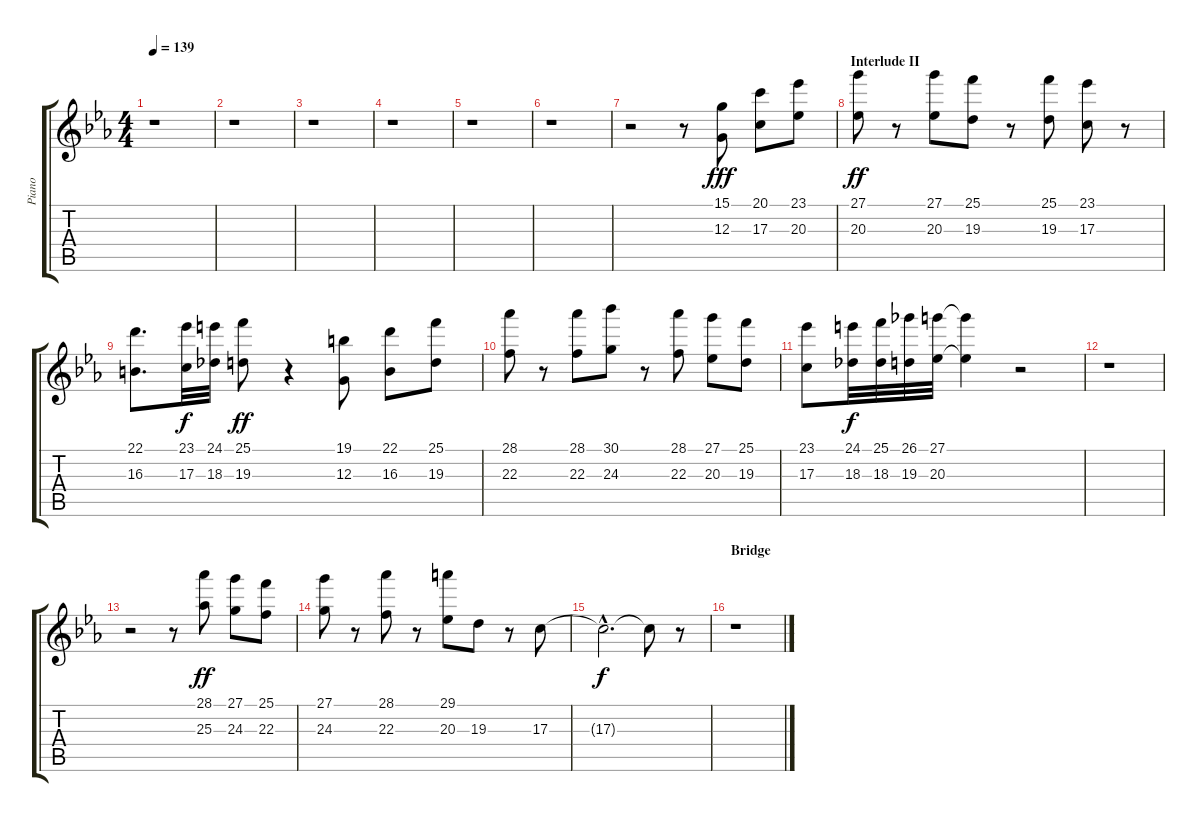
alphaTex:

\track ("Piano" "Piano") {instrument acousticgrandpiano}
\staff {score tabs}
\tuning (E4 B3 G3 D3 A2 E2) {hide}
\ts (4 4)
\tempo 139
\clef g2
\ks cminor
r.1{dy ff} |
r.1 |
r.1 |
r.1 |
r.1 |
r.1 |
r.2 r.8 (15.1 12.3).8{dy fff} (20.1 17.3).8 (23.1 20.3).8 |
\section ("" "Interlude II")
(27.1 20.3).8{dy ff} r.8 (27.1 20.3).8 (25.1 19.3).8 r.8 (25.1 19.3).8 (23.1 17.3).8 r.8 |
(22.1 16.3).8{d} (23.1 17.3).32{dy f} (24.1 18.3).32 (25.1 19.3).8{dy ff} r.4 (19.1 12.3).8 (22.1 16.3).8 (25.1 19.3).8 |
(28.1 22.3).8 r.8 (28.1 22.3).8 (30.1 24.3).8 r.8 (28.1 22.3).8 (27.1 20.3).8 (25.1 19.3).8 |
(23.1 17.3).8 (24.1 18.3).32{dy f} (25.1 18.3).32 (26.1 19.3).32 (27.1 20.3).32 (27.1{t} 20.3{t}).4 r.2 |
r.1 |
r.2 r.8 (28.1 25.3).8{dy ff} (27.1 24.3).8 (25.1 22.3).8 |
(27.1 24.3).8 r.8 (28.1 22.3).8 r.8 (29.1 20.3).8 19.3.8 r.8 17.3.8 |
17.3{hac t}.2{d dy f} 17.3{t}.8 r.8 |
\section ("" "Bridge")
r.1
